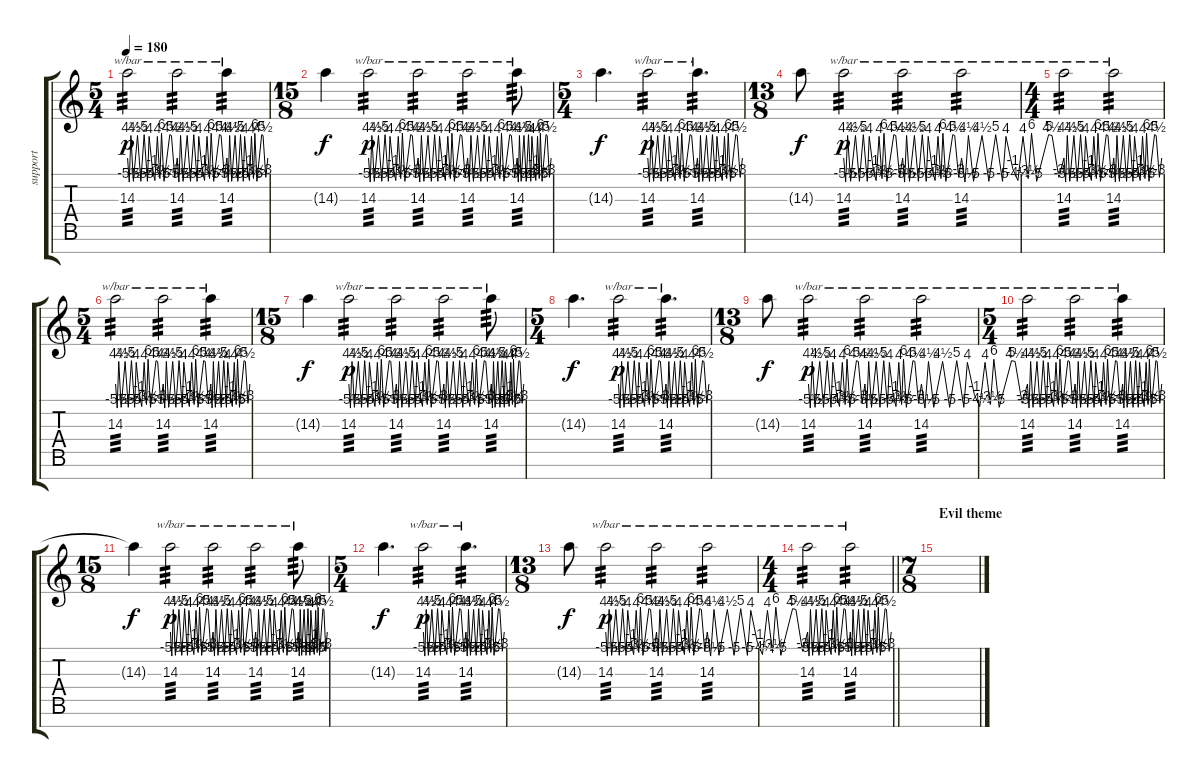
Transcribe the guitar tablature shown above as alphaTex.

\track ("support" "support") {instrument electricguitarclean}
\staff {score tabs}
\tuning (E4 B3 G3 D3 A2 E2 B1) {hide}
\ts (5 4)
\tempo 180
\clef g2
\ks c
14.3.2{tbe (custom default 0 0 2 -22 4 18 7 -20 12 18 16 -20 20 20 24 -20 26 16 30 -4 33 -18 36 16 39 -14 41 24 44 -20 51 20 53 18 57 -12 60 0) tp 3 dy p} 14.3.2{tbe (custom default 0 0 2 -22 4 18 7 -20 12 18 16 -20 20 20 24 -20 26 16 30 -4 33 -18 36 16 39 -14 41 24 44 -20 51 20 53 18 57 -12 60 0) tp 3} 14.3.4{tbe (custom default 0 0 2 -22 4 18 7 -20 12 18 16 -20 20 20 24 -20 26 16 30 -4 33 -18 36 16 39 -14 41 24 44 -20 51 20 53 18 57 -12 60 0) tp 3} |
\ts (15 8)
14.3{t}.4{dy f} 14.3.2{tbe (custom default 0 0 2 -22 4 18 7 -20 12 18 16 -20 20 20 24 -20 26 16 30 -4 33 -18 36 16 39 -14 41 24 44 -20 51 20 53 18 57 -12 60 0) tp 3 dy p} 14.3.2{tbe (custom default 0 0 2 -22 4 18 7 -20 12 18 16 -20 20 20 24 -20 26 16 30 -4 33 -18 36 16 39 -14 41 24 44 -20 51 20 53 18 57 -12 60 0) tp 3} 14.3.2{tbe (custom default 0 0 2 -22 4 18 7 -20 12 18 16 -20 20 20 24 -20 26 16 30 -4 33 -18 36 16 39 -14 41 24 44 -20 51 20 53 18 57 -12 60 0) tp 3} 14.3.8{tbe (custom default 0 0 2 -22 4 18 7 -20 12 18 16 -20 20 20 24 -20 26 16 30 -4 33 -18 36 16 39 -14 41 24 44 -20 51 20 53 18 57 -12 60 0) tp 3} |
\ts (5 4)
14.3{t}.4{d dy f} 14.3.2{tbe (custom default 0 0 2 -22 4 18 7 -20 12 18 16 -20 20 20 24 -20 26 16 30 -4 33 -18 36 16 39 -14 41 24 44 -20 51 20 53 18 57 -12 60 0) tp 3 dy p} 14.3.4{d tbe (custom default 0 0 2 -22 4 18 7 -20 12 18 16 -20 20 20 24 -20 26 16 30 -4 33 -18 36 16 39 -14 41 24 44 -20 51 20 53 18 57 -12 60 0) tp 3} |
\ts (13 8)
14.3{t}.8{dy f} 14.3.2{tbe (custom default 0 0 2 -22 4 18 7 -20 12 18 16 -20 20 20 24 -20 26 16 30 -4 33 -18 36 16 39 -14 41 24 44 -20 51 20 53 18 57 -12 60 0) tp 3 dy p} 14.3.2{tbe (custom default 0 0 2 -22 4 18 7 -20 12 18 16 -20 20 20 24 -20 26 16 30 -4 33 -18 36 16 39 -14 41 24 44 -20 51 20 53 18 57 -12 60 0) tp 3} 14.3.2{tbe (custom default 0 0 2 -22 4 18 7 -20 12 18 16 -20 20 20 24 -20 26 16 30 -4 33 -18 36 16 39 -14 41 24 44 -20 51 20 53 18 57 -12 60 0) tp 3} |
\ts (4 4)
14.3.2{tbe (custom default 0 0 2 -22 4 18 7 -20 12 18 16 -20 20 20 24 -20 26 16 30 -4 33 -18 36 16 39 -14 41 24 44 -20 51 20 53 18 57 -12 60 0) tp 3} 14.3.2{tbe (custom default 0 0 2 -22 4 18 7 -20 12 18 16 -20 20 20 24 -20 26 16 30 -4 33 -18 36 16 39 -14 41 24 44 -20 51 20 53 18 57 -12 60 0) tp 3} |
\ts (5 4)
14.3.2{tbe (custom default 0 0 2 -22 4 18 7 -20 12 18 16 -20 20 20 24 -20 26 16 30 -4 33 -18 36 16 39 -14 41 24 44 -20 51 20 53 18 57 -12 60 0) tp 3} 14.3.2{tbe (custom default 0 0 2 -22 4 18 7 -20 12 18 16 -20 20 20 24 -20 26 16 30 -4 33 -18 36 16 39 -14 41 24 44 -20 51 20 53 18 57 -12 60 0) tp 3} 14.3.4{tbe (custom default 0 0 2 -22 4 18 7 -20 12 18 16 -20 20 20 24 -20 26 16 30 -4 33 -18 36 16 39 -14 41 24 44 -20 51 20 53 18 57 -12 60 0) tp 3} |
\ts (15 8)
14.3{t}.4{dy f} 14.3.2{tbe (custom default 0 0 2 -22 4 18 7 -20 12 18 16 -20 20 20 24 -20 26 16 30 -4 33 -18 36 16 39 -14 41 24 44 -20 51 20 53 18 57 -12 60 0) tp 3 dy p} 14.3.2{tbe (custom default 0 0 2 -22 4 18 7 -20 12 18 16 -20 20 20 24 -20 26 16 30 -4 33 -18 36 16 39 -14 41 24 44 -20 51 20 53 18 57 -12 60 0) tp 3} 14.3.2{tbe (custom default 0 0 2 -22 4 18 7 -20 12 18 16 -20 20 20 24 -20 26 16 30 -4 33 -18 36 16 39 -14 41 24 44 -20 51 20 53 18 57 -12 60 0) tp 3} 14.3.8{tbe (custom default 0 0 2 -22 4 18 7 -20 12 18 16 -20 20 20 24 -20 26 16 30 -4 33 -18 36 16 39 -14 41 24 44 -20 51 20 53 18 57 -12 60 0) tp 3} |
\ts (5 4)
14.3{t}.4{d dy f} 14.3.2{tbe (custom default 0 0 2 -22 4 18 7 -20 12 18 16 -20 20 20 24 -20 26 16 30 -4 33 -18 36 16 39 -14 41 24 44 -20 51 20 53 18 57 -12 60 0) tp 3 dy p} 14.3.4{d tbe (custom default 0 0 2 -22 4 18 7 -20 12 18 16 -20 20 20 24 -20 26 16 30 -4 33 -18 36 16 39 -14 41 24 44 -20 51 20 53 18 57 -12 60 0) tp 3} |
\ts (13 8)
14.3{t}.8{dy f} 14.3.2{tbe (custom default 0 0 2 -22 4 18 7 -20 12 18 16 -20 20 20 24 -20 26 16 30 -4 33 -18 36 16 39 -14 41 24 44 -20 51 20 53 18 57 -12 60 0) tp 3 dy p} 14.3.2{tbe (custom default 0 0 2 -22 4 18 7 -20 12 18 16 -20 20 20 24 -20 26 16 30 -4 33 -18 36 16 39 -14 41 24 44 -20 51 20 53 18 57 -12 60 0) tp 3} 14.3.2{tbe (custom default 0 0 2 -22 4 18 7 -20 12 18 16 -20 20 20 24 -20 26 16 30 -4 33 -18 36 16 39 -14 41 24 44 -20 51 20 53 18 57 -12 60 0) tp 3} |
\ts (5 4)
14.3.2{tbe (custom default 0 0 2 -22 4 18 7 -20 12 18 16 -20 20 20 24 -20 26 16 30 -4 33 -18 36 16 39 -14 41 24 44 -20 51 20 53 18 57 -12 60 0) tp 3} 14.3.2{tbe (custom default 0 0 2 -22 4 18 7 -20 12 18 16 -20 20 20 24 -20 26 16 30 -4 33 -18 36 16 39 -14 41 24 44 -20 51 20 53 18 57 -12 60 0) tp 3} 14.3.4{tbe (custom default 0 0 2 -22 4 18 7 -20 12 18 16 -20 20 20 24 -20 26 16 30 -4 33 -18 36 16 39 -14 41 24 44 -20 51 20 53 18 57 -12 60 0) tp 3} |
\ts (15 8)
14.3{t}.4{dy f} 14.3.2{tbe (custom default 0 0 2 -22 4 18 7 -20 12 18 16 -20 20 20 24 -20 26 16 30 -4 33 -18 36 16 39 -14 41 24 44 -20 51 20 53 18 57 -12 60 0) tp 3 dy p} 14.3.2{tbe (custom default 0 0 2 -22 4 18 7 -20 12 18 16 -20 20 20 24 -20 26 16 30 -4 33 -18 36 16 39 -14 41 24 44 -20 51 20 53 18 57 -12 60 0) tp 3} 14.3.2{tbe (custom default 0 0 2 -22 4 18 7 -20 12 18 16 -20 20 20 24 -20 26 16 30 -4 33 -18 36 16 39 -14 41 24 44 -20 51 20 53 18 57 -12 60 0) tp 3} 14.3.8{tbe (custom default 0 0 2 -22 4 18 7 -20 12 18 16 -20 20 20 24 -20 26 16 30 -4 33 -18 36 16 39 -14 41 24 44 -20 51 20 53 18 57 -12 60 0) tp 3} |
\ts (5 4)
14.3{t}.4{d dy f} 14.3.2{tbe (custom default 0 0 2 -22 4 18 7 -20 12 18 16 -20 20 20 24 -20 26 16 30 -4 33 -18 36 16 39 -14 41 24 44 -20 51 20 53 18 57 -12 60 0) tp 3 dy p} 14.3.4{d tbe (custom default 0 0 2 -22 4 18 7 -20 12 18 16 -20 20 20 24 -20 26 16 30 -4 33 -18 36 16 39 -14 41 24 44 -20 51 20 53 18 57 -12 60 0) tp 3} |
\ts (13 8)
14.3{t}.8{dy f} 14.3.2{tbe (custom default 0 0 2 -22 4 18 7 -20 12 18 16 -20 20 20 24 -20 26 16 30 -4 33 -18 36 16 39 -14 41 24 44 -20 51 20 53 18 57 -12 60 0) tp 3 dy p} 14.3.2{tbe (custom default 0 0 2 -22 4 18 7 -20 12 18 16 -20 20 20 24 -20 26 16 30 -4 33 -18 36 16 39 -14 41 24 44 -20 51 20 53 18 57 -12 60 0) tp 3} 14.3.2{tbe (custom default 0 0 2 -22 4 18 7 -20 12 18 16 -20 20 20 24 -20 26 16 30 -4 33 -18 36 16 39 -14 41 24 44 -20 51 20 53 18 57 -12 60 0) tp 3} |
\ts (4 4)
\barLineRight lightlight
14.3.2{tbe (custom default 0 0 2 -22 4 18 7 -20 12 18 16 -20 20 20 24 -20 26 16 30 -4 33 -18 36 16 39 -14 41 24 44 -20 51 20 53 18 57 -12 60 0) tp 3} 14.3.2{tbe (custom default 0 0 2 -22 4 18 7 -20 12 18 16 -20 20 20 24 -20 26 16 30 -4 33 -18 36 16 39 -14 41 24 44 -20 51 20 53 18 57 -12 60 0) tp 3} |
\ts (7 8)
\section ("" "Evil theme")
